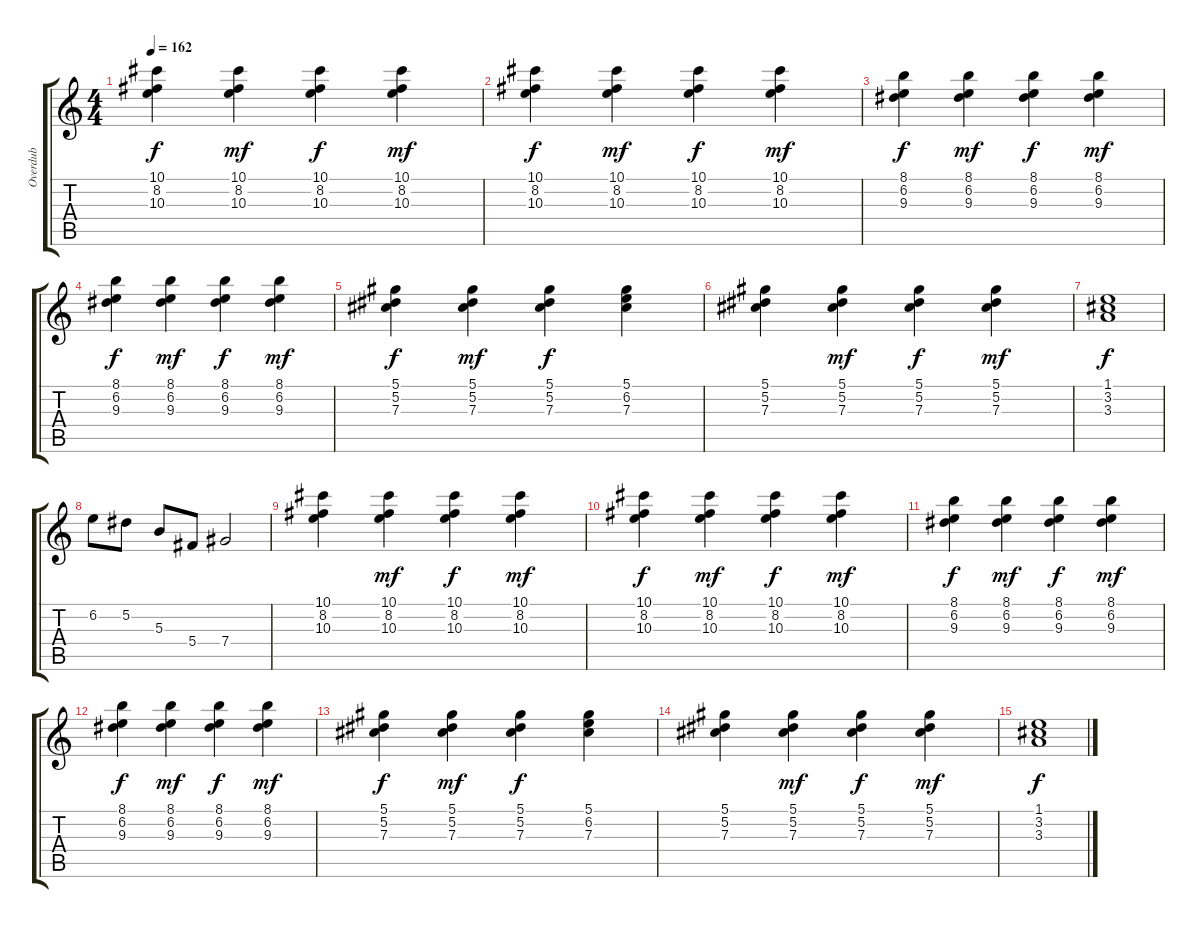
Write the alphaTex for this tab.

\track ("Overdub" "Overdub") {instrument overdrivenguitar}
\staff {score tabs}
\tuning (Eb4 Bb3 Gb3 Db3 Ab2 Db2) {hide}
\ts (4 4)
\tempo 162
\clef g2
\ks c
(10.1 8.2 10.3).4{dy f instrument electricguitarjazz} (10.1 8.2 10.3).4{dy mf} (10.1 8.2 10.3).4{dy f} (10.1 8.2 10.3).4{dy mf} |
(10.1 8.2 10.3).4{dy f} (10.1 8.2 10.3).4{dy mf} (10.1 8.2 10.3).4{dy f} (10.1 8.2 10.3).4{dy mf} |
(8.1 6.2 9.3).4{dy f} (8.1 6.2 9.3).4{dy mf} (8.1 6.2 9.3).4{dy f} (8.1 6.2 9.3).4{dy mf} |
(8.1 6.2 9.3).4{dy f} (8.1 6.2 9.3).4{dy mf} (8.1 6.2 9.3).4{dy f} (8.1 6.2 9.3).4{dy mf} |
(5.1 5.2 7.3).4{dy f} (5.1 5.2 7.3).4{dy mf} (5.1 5.2 7.3).4{dy f} (5.1 6.2 7.3).4 |
(5.1 5.2 7.3).4 (5.1 5.2 7.3).4{dy mf} (5.1 5.2 7.3).4{dy f} (5.1 5.2 7.3).4{dy mf} |
(1.1 3.2 3.3).1{dy f} |
6.2.8 5.2.8 5.3.8 5.4.8 7.4.2 |
(10.1 8.2 10.3).4{instrument electricguitarjazz} (10.1 8.2 10.3).4{dy mf} (10.1 8.2 10.3).4{dy f} (10.1 8.2 10.3).4{dy mf} |
(10.1 8.2 10.3).4{dy f} (10.1 8.2 10.3).4{dy mf} (10.1 8.2 10.3).4{dy f} (10.1 8.2 10.3).4{dy mf} |
(8.1 6.2 9.3).4{dy f} (8.1 6.2 9.3).4{dy mf} (8.1 6.2 9.3).4{dy f} (8.1 6.2 9.3).4{dy mf} |
(8.1 6.2 9.3).4{dy f} (8.1 6.2 9.3).4{dy mf} (8.1 6.2 9.3).4{dy f} (8.1 6.2 9.3).4{dy mf} |
(5.1 5.2 7.3).4{dy f} (5.1 5.2 7.3).4{dy mf} (5.1 5.2 7.3).4{dy f} (5.1 6.2 7.3).4 |
(5.1 5.2 7.3).4 (5.1 5.2 7.3).4{dy mf} (5.1 5.2 7.3).4{dy f} (5.1 5.2 7.3).4{dy mf} |
(1.1 3.2 3.3).1{dy f}
